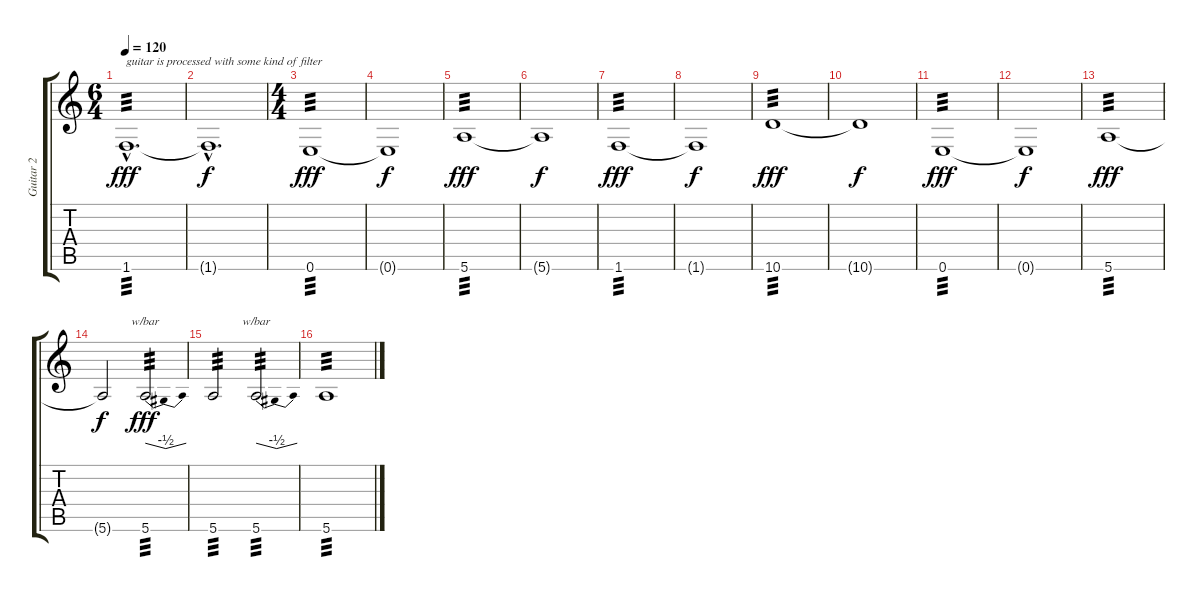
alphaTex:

\track ("Guitar 2" "Guitar 2") {instrument overdrivenguitar}
\staff {score tabs}
\tuning (E4 B3 G3 D3 A2 E2) {hide}
\ts (6 4)
\tempo 120
\clef g2
\ks c
1.6{hac}.1{d txt "guitar is processed with some kind of filter" tp 3 dy fff instrument overdrivenguitar} |
1.6{hac t}.1{d dy f} |
\ts (4 4)
0.6.1{tp 3 dy fff} |
0.6{t}.1{dy f} |
5.6.1{tp 3 dy fff} |
5.6{t}.1{dy f} |
1.6.1{tp 3 dy fff} |
1.6{t}.1{dy f} |
10.6.1{tp 3 dy fff} |
10.6{t}.1{dy f} |
0.6.1{tp 3 dy fff} |
0.6{t}.1{dy f} |
5.6.1{tp 3 dy fff} |
5.6{t}.2{dy f} 5.6.2{tbe (dip default 0 0 30 -2 60 0) tp 3 dy fff} |
5.6.2{tp 3} 5.6.2{tbe (dip default 0 0 30 -2 60 0) tp 3} |
5.6.1{tp 3}
